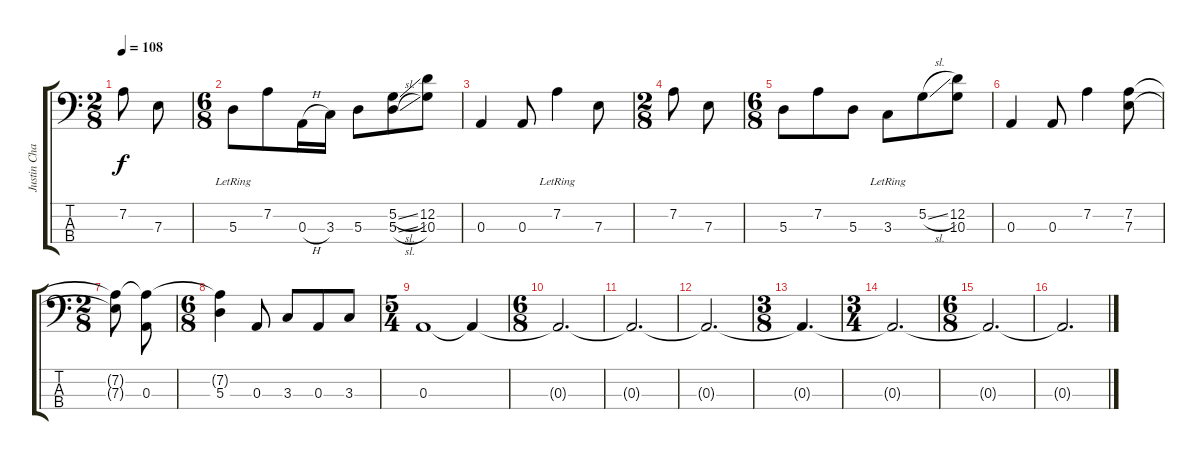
\track ("Justin Chancellor" "Justin Cha") {instrument electricbasspick}
\staff {score tabs}
\tuning (G2 D2 A1 D1) {hide}
\ts (2 8)
\tempo 108
\clef f4
\ks c
7.2.8{dy f} 7.3.8 |
\ts (6 8)
5.3{lr}.8 7.2.8 0.3{h}.16 3.3.16 5.3.8 (5.2{sl} 5.3{sl}).8 (12.2 10.3).8 |
0.3.4 0.3.8 7.2{lr}.4 7.3.8 |
\ts (2 8)
7.2.8 7.3.8 |
\ts (6 8)
5.3.8 7.2.8 5.3.8 3.3{lr}.8 5.2{sl}.8 (12.2 10.3).8 |
0.3.4 0.3.8 7.2.4 (7.2 7.3).8 |
\ts (2 8)
(7.2{t} 7.3{t}).8 (7.2{t} 0.3).8 |
\ts (6 8)
(7.2{t} 5.3).4 0.3.8 3.3.8 0.3.8 3.3.8 |
\ts (5 4)
0.3.1 0.3{t}.4 |
\ts (6 8)
0.3{t}.2{d} |
0.3{t}.2{d} |
0.3{t}.2{d} |
\ts (3 8)
0.3{t}.4{d} |
\ts (3 4)
0.3{t}.2{d} |
\ts (6 8)
0.3{t}.2{d} |
0.3{t}.2{d}
